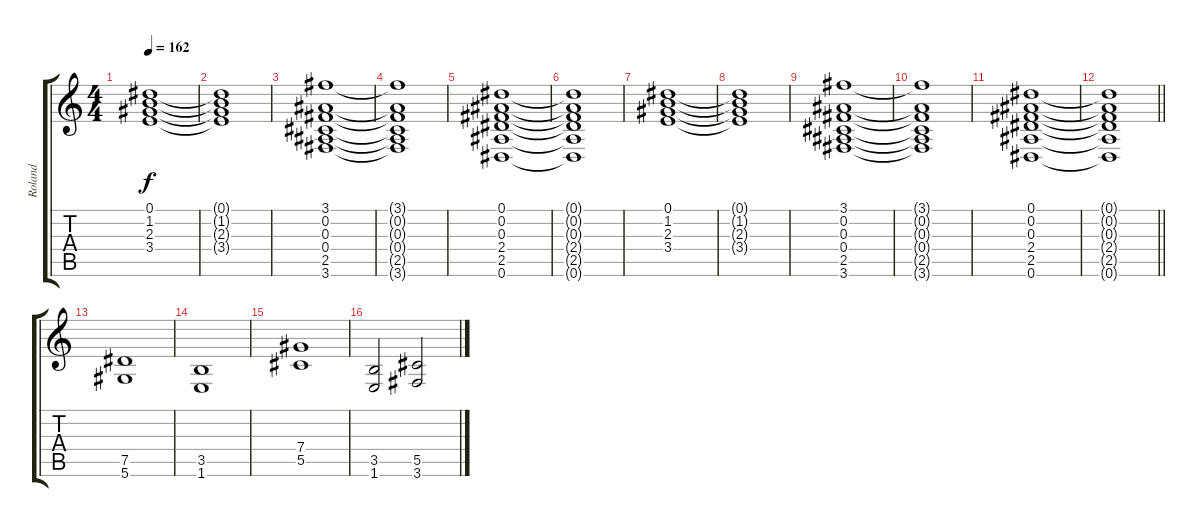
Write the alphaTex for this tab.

\track ("Roland" "Roland") {instrument distortionguitar}
\staff {score tabs}
\tuning (Eb4 Bb3 Gb3 Db3 Ab2 Eb2) {hide}
\ts (4 4)
\tempo 162
\clef g2
\ks aminor
(0.1 1.2 2.3 3.4).1{dy f} |
(0.1{t} 1.2{t} 2.3{t} 3.4{t}).1 |
(3.1 0.2 0.3 0.4 2.5 3.6).1 |
(3.1{t} 0.2{t} 0.3{t} 0.4{t} 2.5{t} 3.6{t}).1 |
(0.1 0.2 0.3 2.4 2.5 0.6).1 |
(0.1{t} 0.2{t} 0.3{t} 2.4{t} 2.5{t} 0.6{t}).1 |
(0.1 1.2 2.3 3.4).1 |
(0.1{t} 1.2{t} 2.3{t} 3.4{t}).1 |
(3.1 0.2 0.3 0.4 2.5 3.6).1 |
(3.1{t} 0.2{t} 0.3{t} 0.4{t} 2.5{t} 3.6{t}).1 |
(0.1 0.2 0.3 2.4 2.5 0.6).1 |
\barLineRight lightlight
(0.1{t} 0.2{t} 0.3{t} 2.4{t} 2.5{t} 0.6{t}).1 |
(7.5 5.6).1{instrument distortionguitar} |
(3.5 1.6).1 |
(7.4 5.5).1 |
(3.5 1.6).2 (5.5 3.6).2
